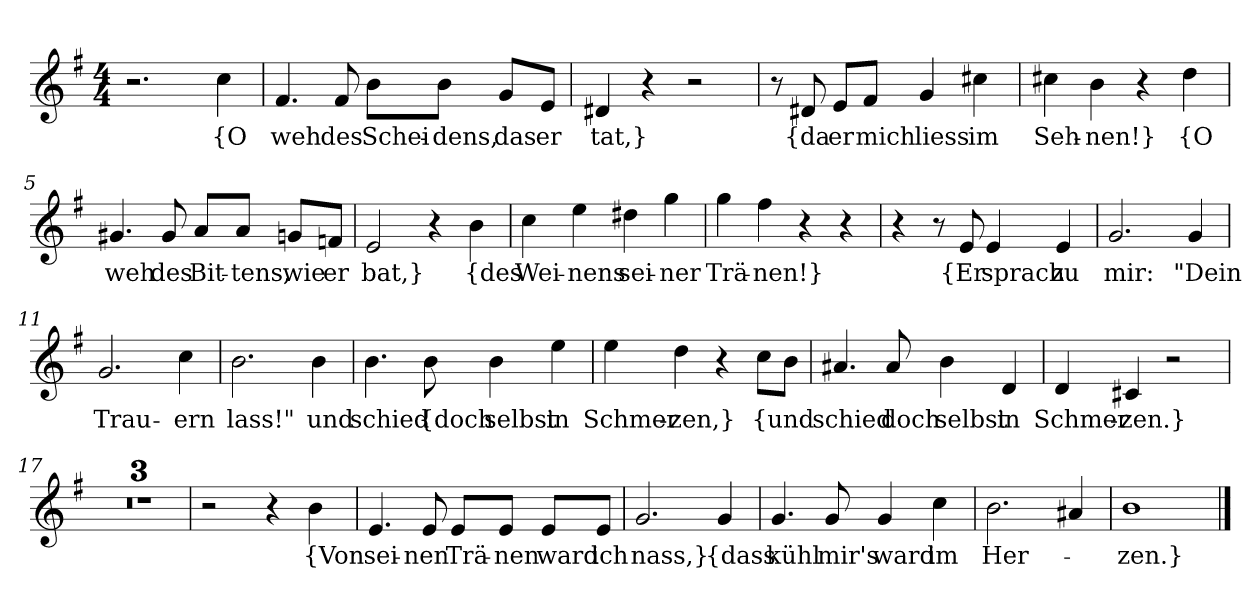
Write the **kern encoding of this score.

**kern	**text
*part1	*part1
*staff1	*staff1
*clefG2	*
*k[f#]	*
*M4/4	*
=	=
2.r	.
4cc	{O
=1	=1
4.f#	weh
8f#	des
8b\L	Schei-
8b\J	-dens,
8g/L	das
8e/J	er
=2	=2
4d#X	tat,}
4r	.
2r	.
=3	=3
8r	.
8d#X	{da
8e/L	er
8f#/J	mich
4g	liess
4cc#X	im
=4	=4
4cc#X	Seh-
4b	-nen!}
4r	.
4dd	{O
=5	=5
4.g#X	weh
8g#	des
8a/L	Bit-
8a/J	-tens,
8gn/L	wie
8fn/J	er
=6	=6
2e	bat,}
4r	.
4b	{des
=7	=7
4cc	Wei-
4ee	-nens
4dd#X	sei-
4gg	-ner
=8	=8
4gg	Trä-
4ff#	-nen!}
4r	.
4r	.
=9	=9
4r	.
8r	.
8e	{Er
4e	sprach
4e	zu
=10	=10
2.g	mir:
4g	"Dein
=11	=11
2.g	Trau-
4cc	-ern
=12	=12
2.b	lass!"
4b	und
=13	=13
4.b	schied
8b	{doch
4b	selbst
4ee	in
=14	=14
4ee	Schmer-
4dd	-zen,}
4r	.
8cc\L	{und
8b\J	.
=15	=15
4.a#X	schied
8a#	doch
4b	selbst
4d	in
=16	=16
4d	Schmer-
4c#X	-zen.}
2r	.
=17	=17
1r	.
=18	=18
1r	.
=19	=19
1r	.
=20	=20
2r	.
4r	.
4b	{Von
=21	=21
4.e	sei-
8e	-nen
8e/L	Trä-
8e/J	-nen
8e/L	ward
8e/J	ich
=22	=22
2.g	nass,}
4g	{dass
=23	=23
4.g	kühl
8g	mir's
4g	ward
4cc	im
=24	=24
2.b	Her-
4a#X	.
=25	=25
1b	-zen.}
==	==
*-	*-
